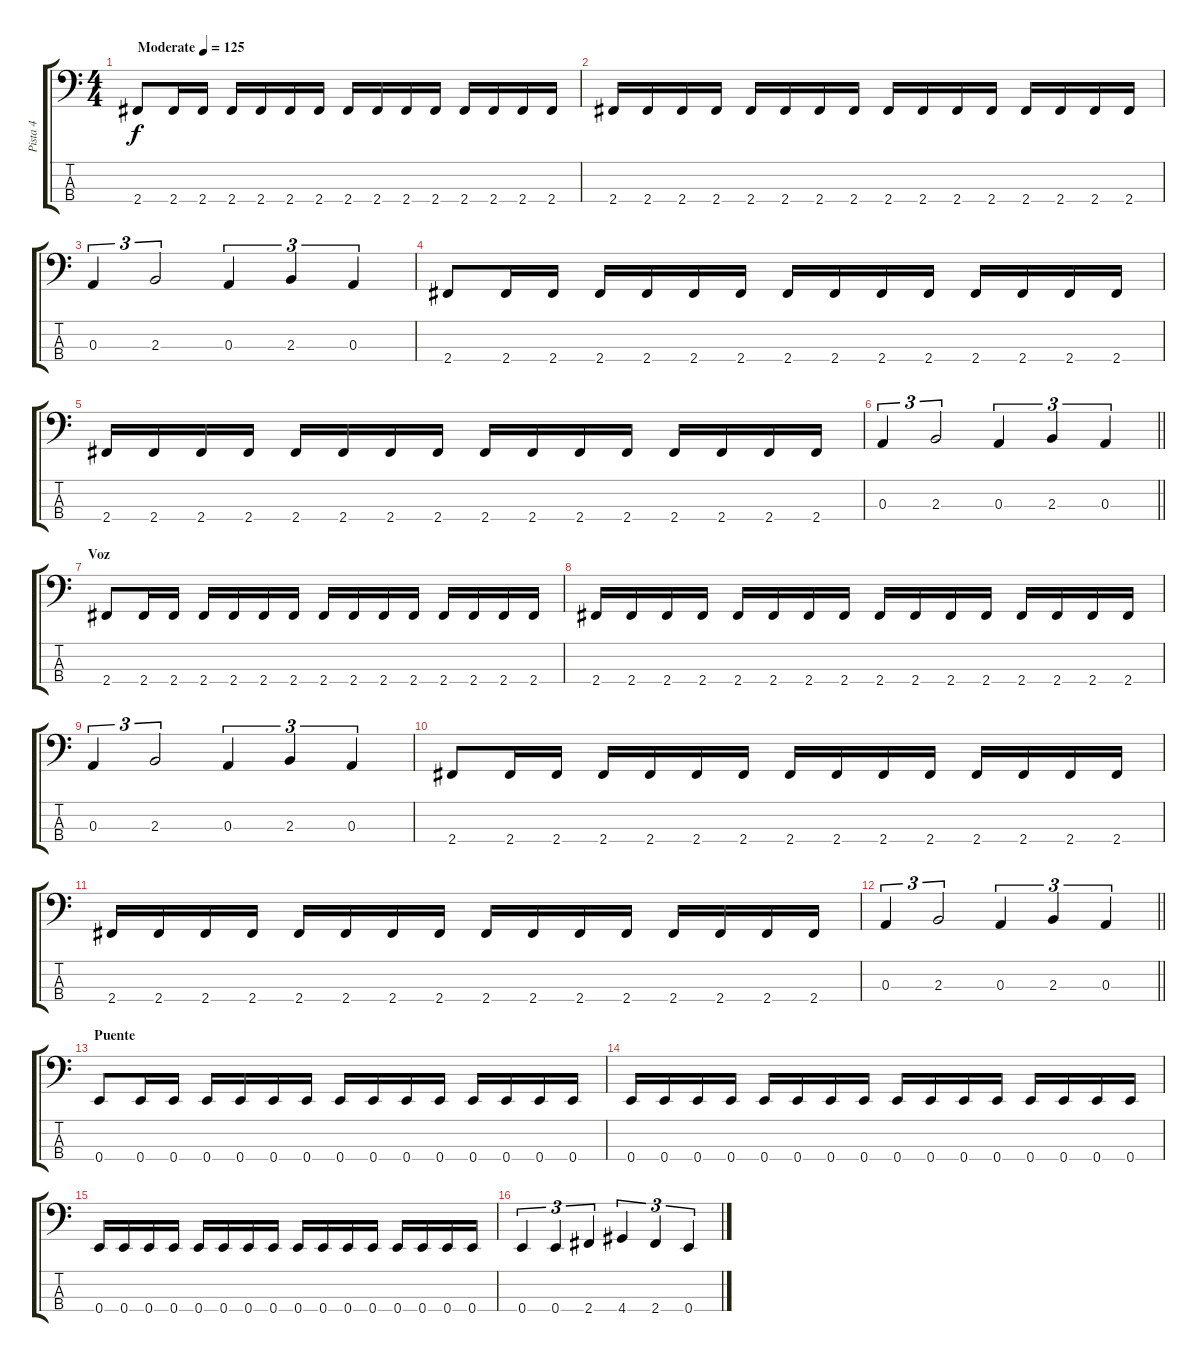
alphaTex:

\track ("Pista 4" "Pista 4") {instrument electricbassfinger}
\staff {score tabs}
\tuning (G2 D2 A1 E1) {hide}
\ts (4 4)
\tempo (125 "Moderate")
\clef f4
\ks c
2.4.8{dy f instrument electricbassfinger} 2.4.16 2.4.16 2.4.16 2.4.16 2.4.16 2.4.16 2.4.16 2.4.16 2.4.16 2.4.16 2.4.16 2.4.16 2.4.16 2.4.16 |
2.4.16 2.4.16 2.4.16 2.4.16 2.4.16 2.4.16 2.4.16 2.4.16 2.4.16 2.4.16 2.4.16 2.4.16 2.4.16 2.4.16 2.4.16 2.4.16 |
0.3.4{tu (3 2)} 2.3.2{tu (3 2)} 0.3.4{tu (3 2)} 2.3.4{tu (3 2)} 0.3.4{tu (3 2)} |
2.4.8 2.4.16 2.4.16 2.4.16 2.4.16 2.4.16 2.4.16 2.4.16 2.4.16 2.4.16 2.4.16 2.4.16 2.4.16 2.4.16 2.4.16 |
2.4.16 2.4.16 2.4.16 2.4.16 2.4.16 2.4.16 2.4.16 2.4.16 2.4.16 2.4.16 2.4.16 2.4.16 2.4.16 2.4.16 2.4.16 2.4.16 |
\barLineRight lightlight
0.3.4{tu (3 2)} 2.3.2{tu (3 2)} 0.3.4{tu (3 2)} 2.3.4{tu (3 2)} 0.3.4{tu (3 2)} |
\section ("" "Voz")
2.4.8 2.4.16 2.4.16 2.4.16 2.4.16 2.4.16 2.4.16 2.4.16 2.4.16 2.4.16 2.4.16 2.4.16 2.4.16 2.4.16 2.4.16 |
2.4.16 2.4.16 2.4.16 2.4.16 2.4.16 2.4.16 2.4.16 2.4.16 2.4.16 2.4.16 2.4.16 2.4.16 2.4.16 2.4.16 2.4.16 2.4.16 |
0.3.4{tu (3 2)} 2.3.2{tu (3 2)} 0.3.4{tu (3 2)} 2.3.4{tu (3 2)} 0.3.4{tu (3 2)} |
2.4.8 2.4.16 2.4.16 2.4.16 2.4.16 2.4.16 2.4.16 2.4.16 2.4.16 2.4.16 2.4.16 2.4.16 2.4.16 2.4.16 2.4.16 |
2.4.16 2.4.16 2.4.16 2.4.16 2.4.16 2.4.16 2.4.16 2.4.16 2.4.16 2.4.16 2.4.16 2.4.16 2.4.16 2.4.16 2.4.16 2.4.16 |
\barLineRight lightlight
0.3.4{tu (3 2)} 2.3.2{tu (3 2)} 0.3.4{tu (3 2)} 2.3.4{tu (3 2)} 0.3.4{tu (3 2)} |
\section ("" "Puente")
0.4.8 0.4.16 0.4.16 0.4.16 0.4.16 0.4.16 0.4.16 0.4.16 0.4.16 0.4.16 0.4.16 0.4.16 0.4.16 0.4.16 0.4.16 |
0.4.16 0.4.16 0.4.16 0.4.16 0.4.16 0.4.16 0.4.16 0.4.16 0.4.16 0.4.16 0.4.16 0.4.16 0.4.16 0.4.16 0.4.16 0.4.16 |
0.4.16 0.4.16 0.4.16 0.4.16 0.4.16 0.4.16 0.4.16 0.4.16 0.4.16 0.4.16 0.4.16 0.4.16 0.4.16 0.4.16 0.4.16 0.4.16 |
0.4.4{tu (3 2)} 0.4.4{tu (3 2)} 2.4.4{tu (3 2)} 4.4.4{tu (3 2)} 2.4.4{tu (3 2)} 0.4.4{tu (3 2)}
